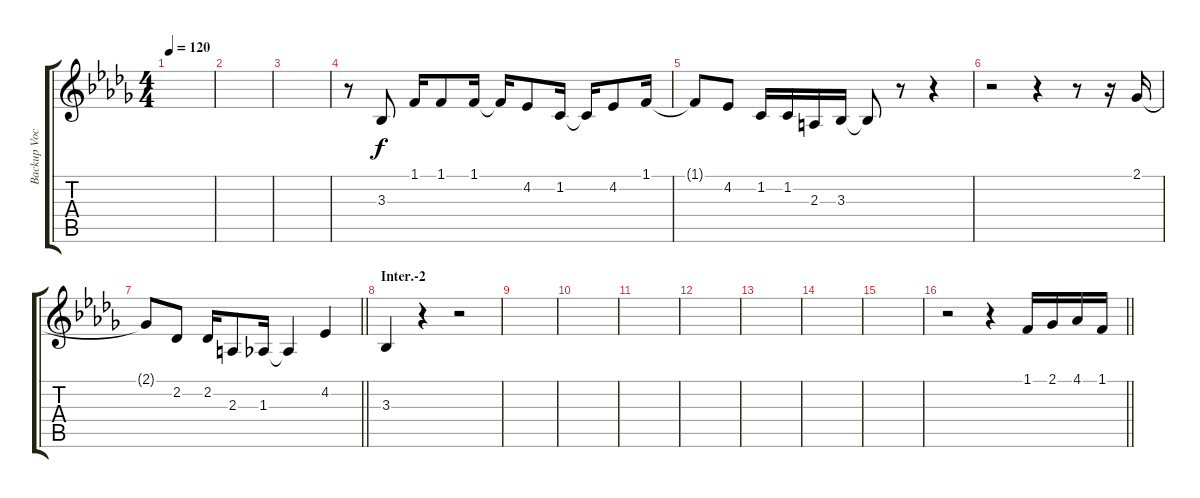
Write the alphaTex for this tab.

\track ("Backup Vocals" "Backup Voc") {instrument altosax}
\staff {score tabs}
\tuning (E4 B3 G3 D3 A2 E2) {hide}
\ts (4 4)
\tempo 120
\clef g2
\ks db
|
|
|
r.8 3.3.8 1.1.16 1.1.8 1.1.16 1.1{t}.16 4.2.8 1.2.16 1.2{t}.16 4.2.8 1.1.16 |
1.1{t}.8 4.2.8 1.2.16 1.2.16 2.3.16 3.3.16 3.3{t}.8 r.8 r.4 |
r.2 r.4 r.8 r.16 2.1.16 |
\barLineRight lightlight
2.1{t}.8 2.2.8 2.2.16 2.3.8 1.3.16 1.3{t}.4 4.2.4 |
\section ("" "Inter.-2")
3.3.4 r.4 r.2 |
|
|
|
|
|
|
|
\barLineRight lightlight
r.2 r.4 1.1.16 2.1.16 4.1.16 1.1.16
